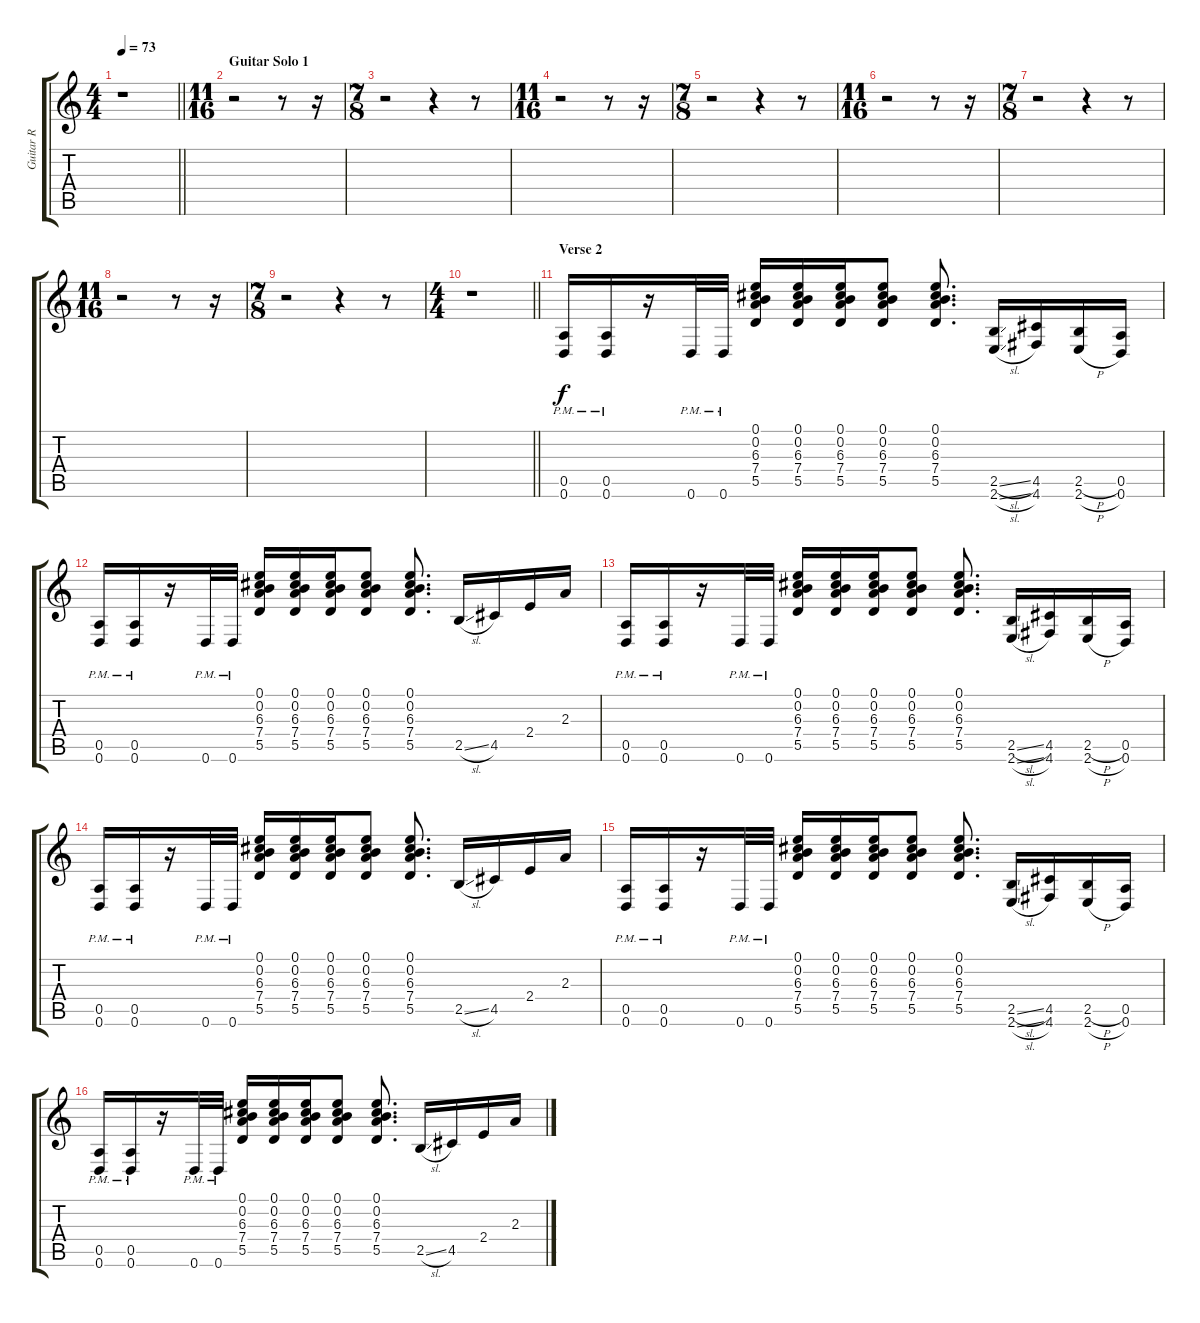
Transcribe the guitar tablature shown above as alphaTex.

\track ("Guitar R" "Guitar R") {instrument distortionguitar}
\staff {score tabs}
\tuning (E4 B3 G3 D3 A2 D2) {hide}
\ts (4 4)
\tempo 73
\clef g2
\barLineRight lightlight
\ks c
r.1{dy f} |
\ts (11 16)
\section ("" "Guitar Solo 1")
r.2 r.8 r.16 |
\ts (7 8)
r.2 r.4 r.8 |
\ts (11 16)
r.2 r.8 r.16 |
\ts (7 8)
r.2 r.4 r.8 |
\ts (11 16)
r.2 r.8 r.16 |
\ts (7 8)
r.2 r.4 r.8 |
\ts (11 16)
r.2 r.8 r.16 |
\ts (7 8)
r.2 r.4 r.8 |
\ts (4 4)
\barLineRight lightlight
r.1 |
\section ("" "Verse 2")
(0.5{pm} 0.6{pm}).16 (0.5{pm} 0.6{pm}).16 r.16 0.6{pm}.32 0.6{pm}.32 (0.1 0.2 6.3 7.4 5.5).16 (0.1 0.2 6.3 7.4 5.5).16 (0.1 0.2 6.3 7.4 5.5).16 (0.1 0.2 6.3 7.4 5.5).8 (0.1 0.2 6.3 7.4 5.5).8{d} (2.5{sl} 2.6{sl}).16 (4.5 4.6).16 (2.5{h} 2.6{h}).16 (0.5 0.6).16 |
(0.5{pm} 0.6{pm}).16 (0.5{pm} 0.6{pm}).16 r.16 0.6{pm}.32 0.6{pm}.32 (0.1 0.2 6.3 7.4 5.5).16 (0.1 0.2 6.3 7.4 5.5).16 (0.1 0.2 6.3 7.4 5.5).16 (0.1 0.2 6.3 7.4 5.5).8 (0.1 0.2 6.3 7.4 5.5).8{d} 2.5{sl}.16 4.5.16 2.4.16 2.3.16 |
(0.5{pm} 0.6{pm}).16 (0.5{pm} 0.6{pm}).16 r.16 0.6{pm}.32 0.6{pm}.32 (0.1 0.2 6.3 7.4 5.5).16 (0.1 0.2 6.3 7.4 5.5).16 (0.1 0.2 6.3 7.4 5.5).16 (0.1 0.2 6.3 7.4 5.5).8 (0.1 0.2 6.3 7.4 5.5).8{d} (2.5{sl} 2.6{sl}).16 (4.5 4.6).16 (2.5{h} 2.6{h}).16 (0.5 0.6).16 |
(0.5{pm} 0.6{pm}).16 (0.5{pm} 0.6{pm}).16 r.16 0.6{pm}.32 0.6{pm}.32 (0.1 0.2 6.3 7.4 5.5).16 (0.1 0.2 6.3 7.4 5.5).16 (0.1 0.2 6.3 7.4 5.5).16 (0.1 0.2 6.3 7.4 5.5).8 (0.1 0.2 6.3 7.4 5.5).8{d} 2.5{sl}.16 4.5.16 2.4.16 2.3.16 |
(0.5{pm} 0.6{pm}).16 (0.5{pm} 0.6{pm}).16 r.16 0.6{pm}.32 0.6{pm}.32 (0.1 0.2 6.3 7.4 5.5).16 (0.1 0.2 6.3 7.4 5.5).16 (0.1 0.2 6.3 7.4 5.5).16 (0.1 0.2 6.3 7.4 5.5).8 (0.1 0.2 6.3 7.4 5.5).8{d} (2.5{sl} 2.6{sl}).16 (4.5 4.6).16 (2.5{h} 2.6{h}).16 (0.5 0.6).16 |
(0.5{pm} 0.6{pm}).16 (0.5{pm} 0.6{pm}).16 r.16 0.6{pm}.32 0.6{pm}.32 (0.1 0.2 6.3 7.4 5.5).16 (0.1 0.2 6.3 7.4 5.5).16 (0.1 0.2 6.3 7.4 5.5).16 (0.1 0.2 6.3 7.4 5.5).8 (0.1 0.2 6.3 7.4 5.5).8{d} 2.5{sl}.16 4.5.16 2.4.16 2.3.16
